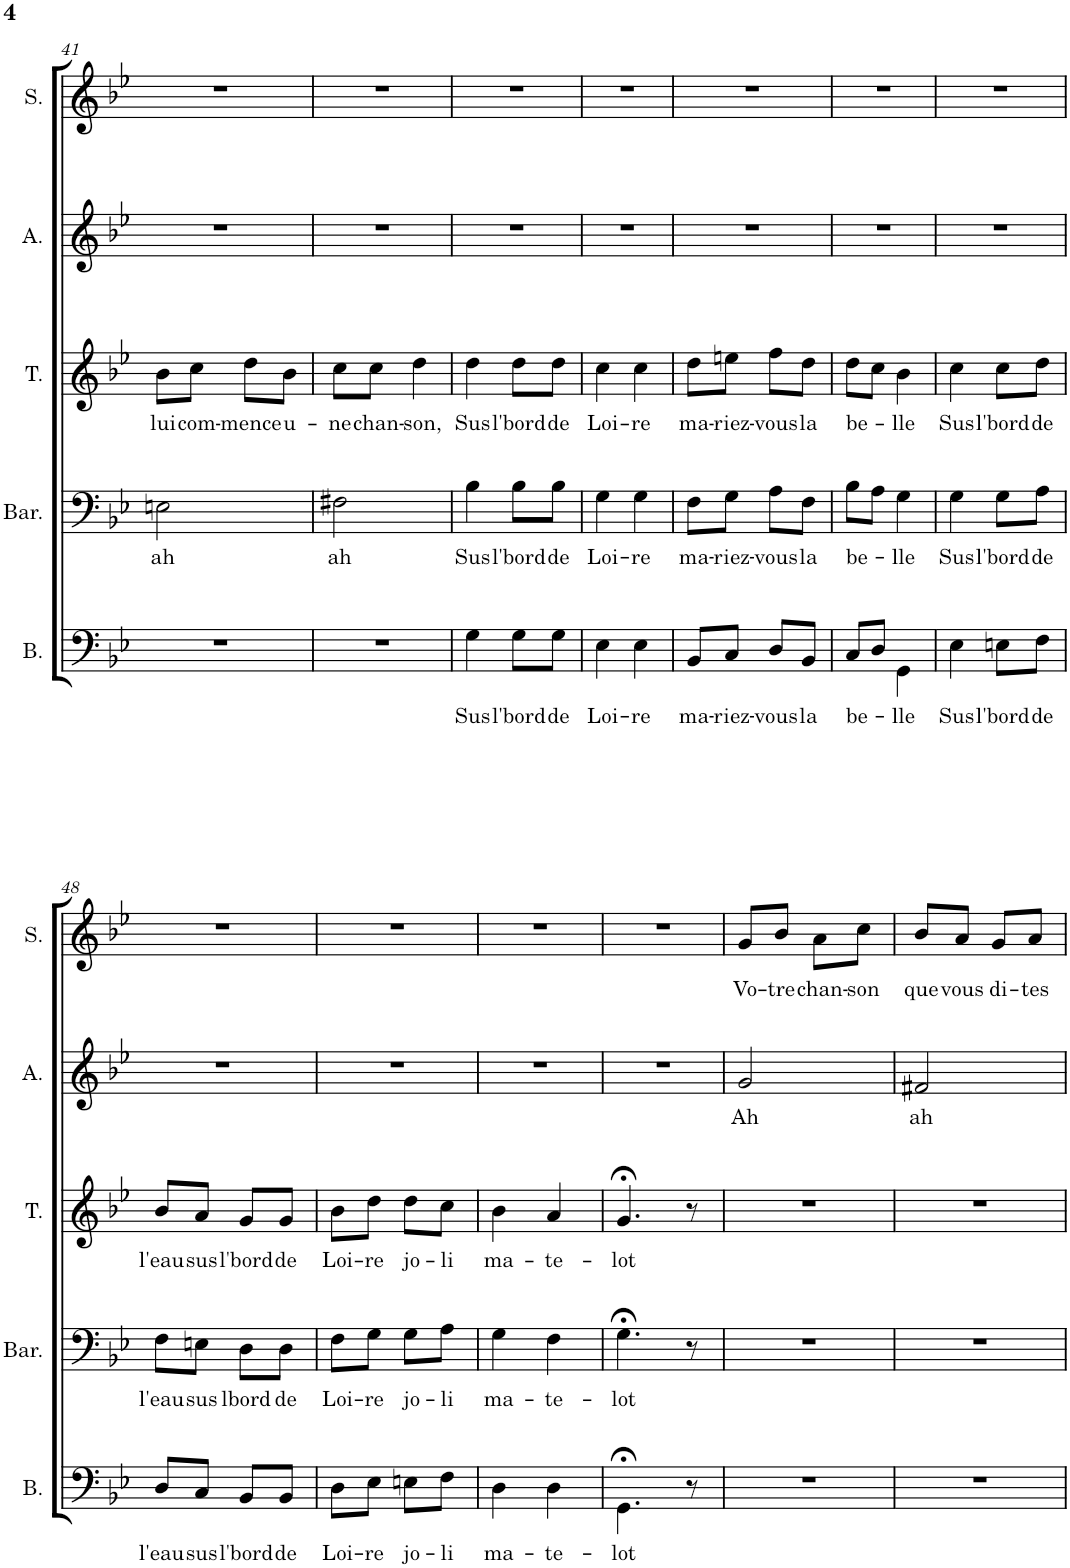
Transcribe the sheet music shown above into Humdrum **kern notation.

**kern	**text	**kern	**text	**kern	**text	**kern	**text	**kern	**text
*part5	*part5	*part4	*part4	*part3	*part3	*part2	*part2	*part1	*part1
*staff5	*staff5	*staff4	*staff4	*staff3	*staff3	*staff2	*staff2	*staff1	*staff1
*I"Bass	*	*I"Baryton	*	*I"Ténor	*	*I"Alto	*	*I"Soprano	*
*I'B.	*	*I'Bar.	*	*I'T.	*	*I'A.	*	*I'S.	*
!!LO:PB:g=z
*clefF4	*	*clefF4	*	*clefG2	*	*clefG2	*	*clefG2	*
*k[b-e-]	*	*k[b-e-]	*	*k[b-e-]	*	*k[b-e-]	*	*k[b-e-]	*
*M2/4	*	*M2/4	*	*M2/4	*	*M2/4	*	*M2/4	*
=41	=41	=41	=41	=41	=41	=41	=41	=41	=41
!	!	!	!LO:LY:b	!	!LO:LY:b	!	!	!	!
2r	.	2En\	ah	8b-\L	lui	2r	.	2r	.
!	!	!	!	!	!LO:LY:b	!	!	!	!
.	.	.	.	8cc\J	com-	.	.	.	.
!	!	!	!	!	!LO:LY:b	!	!	!	!
.	.	.	.	8dd\L	-mence	.	.	.	.
!	!	!	!	!	!LO:LY:b	!	!	!	!
.	.	.	.	8b-\J	u-	.	.	.	.
=42	=42	=42	=42	=42	=42	=42	=42	=42	=42
!	!	!	!LO:LY:b	!	!LO:LY:b	!	!	!	!
2r	.	2F#X\	ah	8cc\L	-ne	2r	.	2r	.
!	!	!	!	!	!LO:LY:b	!	!	!	!
.	.	.	.	8cc\J	chan-	.	.	.	.
!	!	!	!	!	!LO:LY:b	!	!	!	!
.	.	.	.	4dd\	-son,	.	.	.	.
=43	=43	=43	=43	=43	=43	=43	=43	=43	=43
!	!LO:LY:b	!	!LO:LY:b	!	!LO:LY:b	!	!	!	!
4G\	Sus	4B-\	Sus	4dd\	Sus	2r	.	2r	.
!	!LO:LY:b	!	!LO:LY:b	!	!LO:LY:b	!	!	!	!
8G\L	l'bord	8B-\L	l'bord	8dd\L	l'bord	.	.	.	.
!	!LO:LY:b	!	!LO:LY:b	!	!LO:LY:b	!	!	!	!
8G\J	de	8B-\J	de	8dd\J	de	.	.	.	.
=44	=44	=44	=44	=44	=44	=44	=44	=44	=44
!	!LO:LY:b	!	!LO:LY:b	!	!LO:LY:b	!	!	!	!
4E-\	Loi-	4G\	Loi-	4cc\	Loi-	2r	.	2r	.
!	!LO:LY:b	!	!LO:LY:b	!	!LO:LY:b	!	!	!	!
4E-\	-re	4G\	-re	4cc\	-re	.	.	.	.
=45	=45	=45	=45	=45	=45	=45	=45	=45	=45
!	!LO:LY:b	!	!LO:LY:b	!	!LO:LY:b	!	!	!	!
8BB-/L	ma-	8F\L	ma-	8dd\L	ma-	2r	.	2r	.
!	!LO:LY:b	!	!LO:LY:b	!	!LO:LY:b	!	!	!	!
8C/J	-riez-	8G\J	-riez-	8een\J	-riez-	.	.	.	.
!	!LO:LY:b	!	!LO:LY:b	!	!LO:LY:b	!	!	!	!
8D/L	-vous	8A\L	-vous	8ff\L	-vous	.	.	.	.
!	!LO:LY:b	!	!LO:LY:b	!	!LO:LY:b	!	!	!	!
8BB-/J	la	8F\J	la	8dd\J	la	.	.	.	.
=46	=46	=46	=46	=46	=46	=46	=46	=46	=46
!	!LO:LY:b	!	!LO:LY:b	!	!LO:LY:b	!	!	!	!
8C/L	be-	8B-\L	be-	8dd\L	be-	2r	.	2r	.
8D/J	.	8A\J	.	8cc\J	.	.	.	.	.
!	!LO:LY:b	!	!LO:LY:b	!	!LO:LY:b	!	!	!	!
4GG\	-lle	4G\	-lle	4b-\	-lle	.	.	.	.
=47	=47	=47	=47	=47	=47	=47	=47	=47	=47
!	!LO:LY:b	!	!LO:LY:b	!	!LO:LY:b	!	!	!	!
4E-\	Sus	4G\	Sus	4cc\	Sus	2r	.	2r	.
!	!LO:LY:b	!	!LO:LY:b	!	!LO:LY:b	!	!	!	!
8En\L	l'bord	8G\L	l'bord	8cc\L	l'bord	.	.	.	.
!	!LO:LY:b	!	!LO:LY:b	!	!LO:LY:b	!	!	!	!
8F\J	de	8A\J	de	8dd\J	de	.	.	.	.
!!LO:LB:g=z
=48	=48	=48	=48	=48	=48	=48	=48	=48	=48
!	!LO:LY:b	!	!LO:LY:b	!	!LO:LY:b	!	!	!	!
8D/L	l'eau	8F\L	l'eau	8b-/L	l'eau	2r	.	2r	.
!	!LO:LY:b	!	!LO:LY:b	!	!LO:LY:b	!	!	!	!
8C/J	sus	8En\J	sus	8a/J	sus	.	.	.	.
!	!LO:LY:b	!	!LO:LY:b	!	!LO:LY:b	!	!	!	!
8BB-/L	l'bord	8D\L	lbord	8g/L	l'bord	.	.	.	.
!	!LO:LY:b	!	!LO:LY:b	!	!LO:LY:b	!	!	!	!
8BB-/J	de	8D\J	de	8g/J	de	.	.	.	.
=49	=49	=49	=49	=49	=49	=49	=49	=49	=49
!	!LO:LY:b	!	!LO:LY:b	!	!LO:LY:b	!	!	!	!
8D\L	Loi-	8F\L	Loi-	8b-\L	Loi-	2r	.	2r	.
!	!LO:LY:b	!	!LO:LY:b	!	!LO:LY:b	!	!	!	!
8E-\J	-re	8G\J	-re	8dd\J	-re	.	.	.	.
!	!LO:LY:b	!	!LO:LY:b	!	!LO:LY:b	!	!	!	!
8En\L	jo-	8G\L	jo-	8dd\L	jo-	.	.	.	.
!	!LO:LY:b	!	!LO:LY:b	!	!LO:LY:b	!	!	!	!
8F\J	-li	8A\J	-li	8cc\J	-li	.	.	.	.
=50	=50	=50	=50	=50	=50	=50	=50	=50	=50
!	!LO:LY:b	!	!LO:LY:b	!	!LO:LY:b	!	!	!	!
4D\	ma-	4G\	ma-	4b-\	ma-	2r	.	2r	.
!	!LO:LY:b	!	!LO:LY:b	!	!LO:LY:b	!	!	!	!
4D\	-te-	4F\	-te-	4a/	-te-	.	.	.	.
=51	=51	=51	=51	=51	=51	=51	=51	=51	=51
!	!LO:LY:b	!	!LO:LY:b	!	!LO:LY:b	!	!	!	!
4.GG;<\	-lot	4.G;<\	-lot	4.g;</	-lot	2r	.	2r	.
8r	.	8r	.	8r	.	.	.	.	.
=52	=52	=52	=52	=52	=52	=52	=52	=52	=52
!	!	!	!	!	!	!	!LO:LY:b	!	!LO:LY:b
2r	.	2r	.	2r	.	2g/	Ah	8g/L	Vo-
!	!	!	!	!	!	!	!	!	!LO:LY:b
.	.	.	.	.	.	.	.	8b-/J	-tre
!	!	!	!	!	!	!	!	!	!LO:LY:b
.	.	.	.	.	.	.	.	8a\L	chan-
!	!	!	!	!	!	!	!	!	!LO:LY:b
.	.	.	.	.	.	.	.	8cc\J	-son
=53	=53	=53	=53	=53	=53	=53	=53	=53	=53
!	!	!	!	!	!	!	!LO:LY:b	!	!LO:LY:b
2r	.	2r	.	2r	.	2f#X/	ah	8b-/L	que
!	!	!	!	!	!	!	!	!	!LO:LY:b
.	.	.	.	.	.	.	.	8a/J	vous
!	!	!	!	!	!	!	!	!	!LO:LY:b
.	.	.	.	.	.	.	.	8g/L	di-
!	!	!	!	!	!	!	!	!	!LO:LY:b
.	.	.	.	.	.	.	.	8a/J	-tes
=	=	=	=	=	=	=	=	=	=
*-	*-	*-	*-	*-	*-	*-	*-	*-	*-
